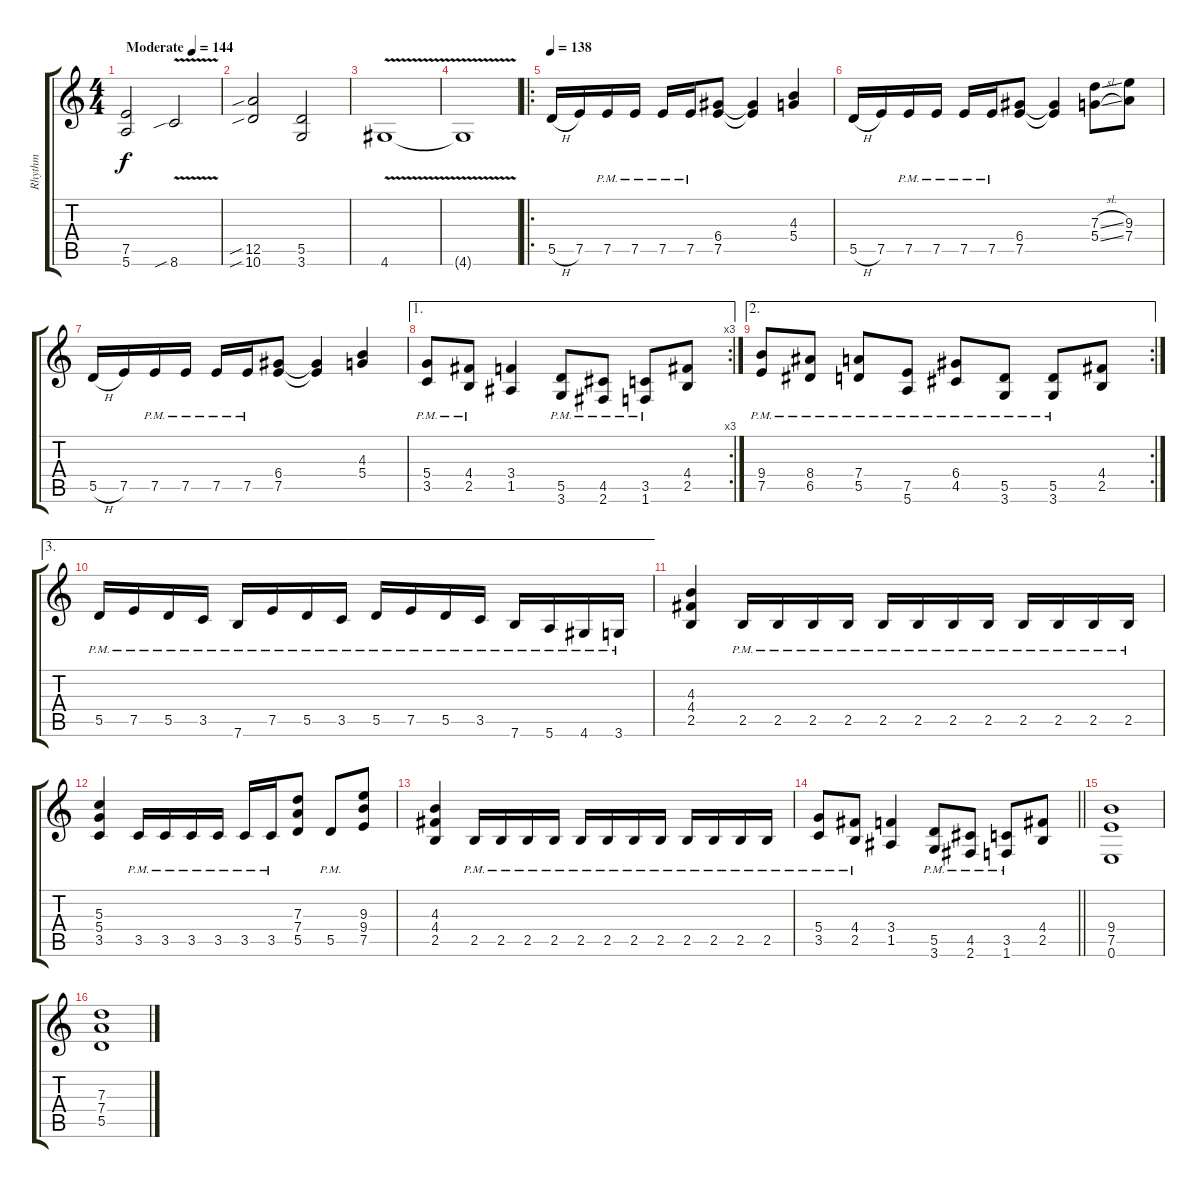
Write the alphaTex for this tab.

\track ("Rhythm" "Rhythm") {instrument overdrivenguitar}
\staff {score tabs}
\tuning (E4 B3 G3 D3 A2 E2) {hide}
\ts (4 4)
\tempo (144 "Moderate")
\clef g2
\ks c
(7.5 5.6).2{dy f instrument overdrivenguitar} 8.6{v sib}.2 |
(12.5{sib} 10.6{sib}).2 (5.5 3.6).2 |
4.6{v}.1 |
4.6{t}.1 |
\ro
\tempo 138
5.5{h}.16 7.5.16 7.5{pm}.16 7.5{pm}.16 7.5{pm}.16 7.5{pm}.16 (6.4 7.5).8 (6.4{t} 7.5{t}).4 (4.3 5.4).4 |
5.5{h}.16 7.5.16 7.5{pm}.16 7.5{pm}.16 7.5{pm}.16 7.5{pm}.16 (6.4 7.5).8 (6.4{t} 7.5{t}).4 (7.3{sl} 5.4{sl}).8 (9.3 7.4).8 |
5.5{h}.16 7.5.16 7.5{pm}.16 7.5{pm}.16 7.5{pm}.16 7.5{pm}.16 (6.4 7.5).8 (6.4{t} 7.5{t}).4 (4.3 5.4).4 |
\ae 1
\rc 3
(5.4{pm} 3.5{pm}).8 (4.4{pm} 2.5{pm}).8 (3.4 1.5).4 (5.5{pm} 3.6{pm}).8 (4.5{pm} 2.6{pm}).8 (3.5{pm} 1.6{pm}).8 (4.4 2.5).8 |
\ae 2
\rc 2
(9.4{pm} 7.5{pm}).8 (8.4{pm} 6.5{pm}).8 (7.4{pm} 5.5{pm}).8 (7.5{pm} 5.6{pm}).8 (6.4{pm} 4.5{pm}).8 (5.5{pm} 3.6{pm}).8 (5.5{pm} 3.6{pm}).8 (4.4 2.5).8 |
\ae 3
5.5{pm}.16 7.5{pm}.16 5.5{pm}.16 3.5{pm}.16 7.6{pm}.16 7.5{pm}.16 5.5{pm}.16 3.5{pm}.16 5.5{pm}.16 7.5{pm}.16 5.5{pm}.16 3.5{pm}.16 7.6{pm}.16 5.6{pm}.16 4.6{pm}.16 3.6{pm}.16 |
(4.3 4.4 2.5).4 2.5{pm}.16 2.5{pm}.16 2.5{pm}.16 2.5{pm}.16 2.5{pm}.16 2.5{pm}.16 2.5{pm}.16 2.5{pm}.16 2.5{pm}.16 2.5{pm}.16 2.5{pm}.16 2.5{pm}.16 |
(5.3 5.4 3.5).4 3.5{pm}.16 3.5{pm}.16 3.5{pm}.16 3.5{pm}.16 3.5{pm}.16 3.5{pm}.16 (7.3 7.4 5.5).8 5.5{pm}.8 (9.3 9.4 7.5).8 |
(4.3 4.4 2.5).4 2.5{pm}.16 2.5{pm}.16 2.5{pm}.16 2.5{pm}.16 2.5{pm}.16 2.5{pm}.16 2.5{pm}.16 2.5{pm}.16 2.5{pm}.16 2.5{pm}.16 2.5{pm}.16 2.5{pm}.16 |
\barLineRight lightlight
(5.4{pm} 3.5{pm}).8 (4.4{pm} 2.5{pm}).8 (3.4 1.5).4 (5.5{pm} 3.6{pm}).8 (4.5{pm} 2.6{pm}).8 (3.5{pm} 1.6{pm}).8 (4.4 2.5).8 |
(9.4 7.5 0.6).1 |
(7.3 7.4 5.5).1
